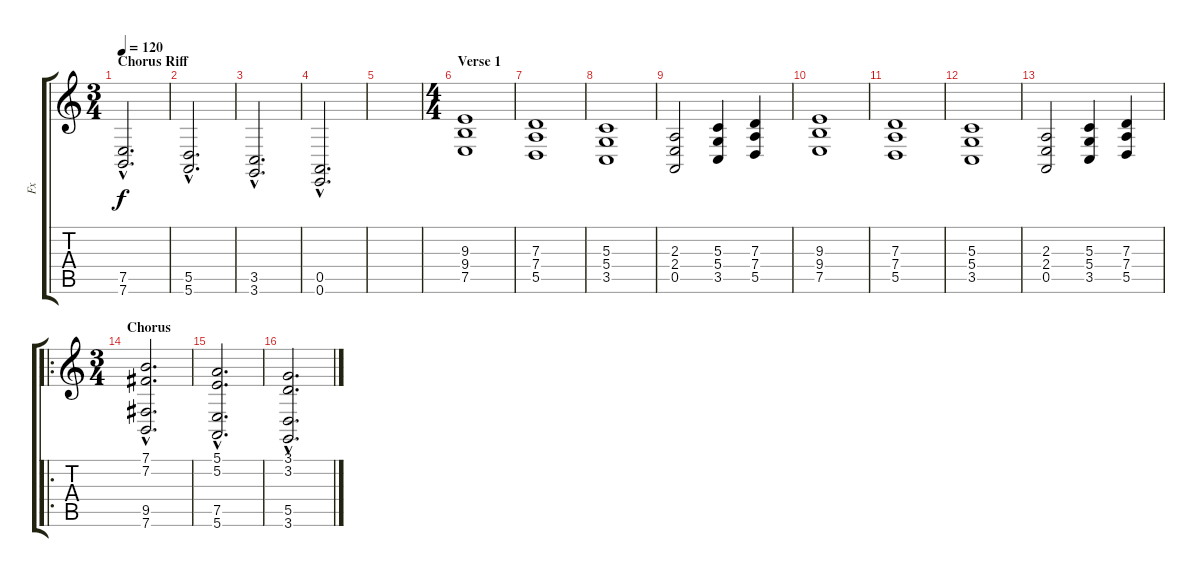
\track ("Fx" "Fx") {instrument fx5brightness}
\staff {score tabs}
\tuning (E4 B3 G3 D3 A2 E2) {hide}
\ts (3 4)
\section ("" "Chorus Riff")
\tempo 120
\clef g2
\ks c
(7.5{hac} 7.6{hac}).2{d dy f} |
(5.5{hac} 5.6{hac}).2{d} |
(3.5{hac} 3.6{hac}).2{d} |
(0.5{hac} 0.6{hac}).2{d} |
|
\ts (4 4)
\section ("" "Verse 1")
(9.3 9.4 7.5).1 |
(7.3 7.4 5.5).1 |
(5.3 5.4 3.5).1 |
(2.3 2.4 0.5).2 (5.3 5.4 3.5).4 (7.3 7.4 5.5).4 |
(9.3 9.4 7.5).1 |
(7.3 7.4 5.5).1 |
(5.3 5.4 3.5).1 |
(2.3 2.4 0.5).2 (5.3 5.4 3.5).4 (7.3 7.4 5.5).4 |
\ro
\ts (3 4)
\section ("" "Chorus")
(7.1{hac} 7.2{hac} 9.5{hac} 7.6{hac}).2{d volume 9} |
(5.1{hac} 5.2{hac} 7.5{hac} 5.6{hac}).2{d} |
(3.1{hac} 3.2{hac} 5.5{hac} 3.6{hac}).2{d}
